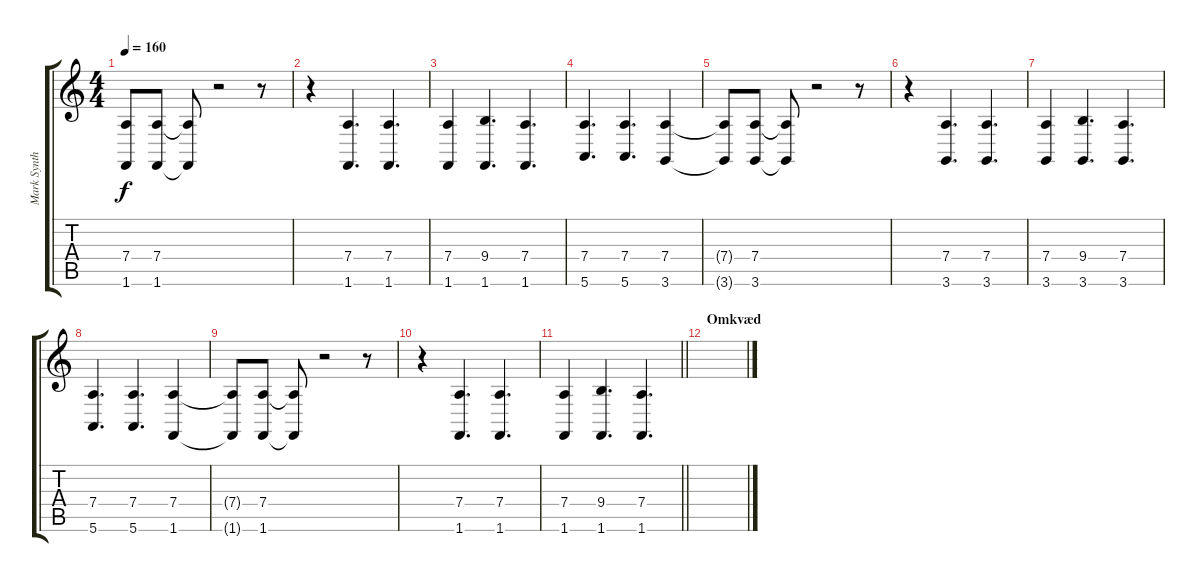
\track ("Mark Synth" "Mark Synth") {instrument lead8bassandlead}
\staff {score tabs}
\tuning (E4 B3 G3 D3 A2 E2) {hide}
\ts (4 4)
\tempo 160
\clef g2
\ks c
(7.4{t} 1.6{t}).8{dy f} (7.4 1.6).8 (7.4{t} 1.6{t}).8 r.2 r.8 |
r.4 (7.4 1.6).4{d} (7.4 1.6).4{d} |
(7.4 1.6).4 (9.4 1.6).4{d} (7.4 1.6).4{d} |
(7.4 5.6).4{d} (7.4 5.6).4{d} (7.4 3.6).4 |
(7.4{t} 3.6{t}).8 (7.4 3.6).8 (7.4{t} 3.6{t}).8 r.2 r.8 |
r.4 (7.4 3.6).4{d} (7.4 3.6).4{d} |
(7.4 3.6).4 (9.4 3.6).4{d} (7.4 3.6).4{d} |
(7.4 5.6).4{d} (7.4 5.6).4{d} (7.4 1.6).4 |
(7.4{t} 1.6{t}).8 (7.4 1.6).8 (7.4{t} 1.6{t}).8 r.2 r.8 |
r.4 (7.4 1.6).4{d} (7.4 1.6).4{d} |
\barLineRight lightlight
(7.4 1.6).4 (9.4 1.6).4{d} (7.4 1.6).4{d} |
\section ("" "Omkvæd")
